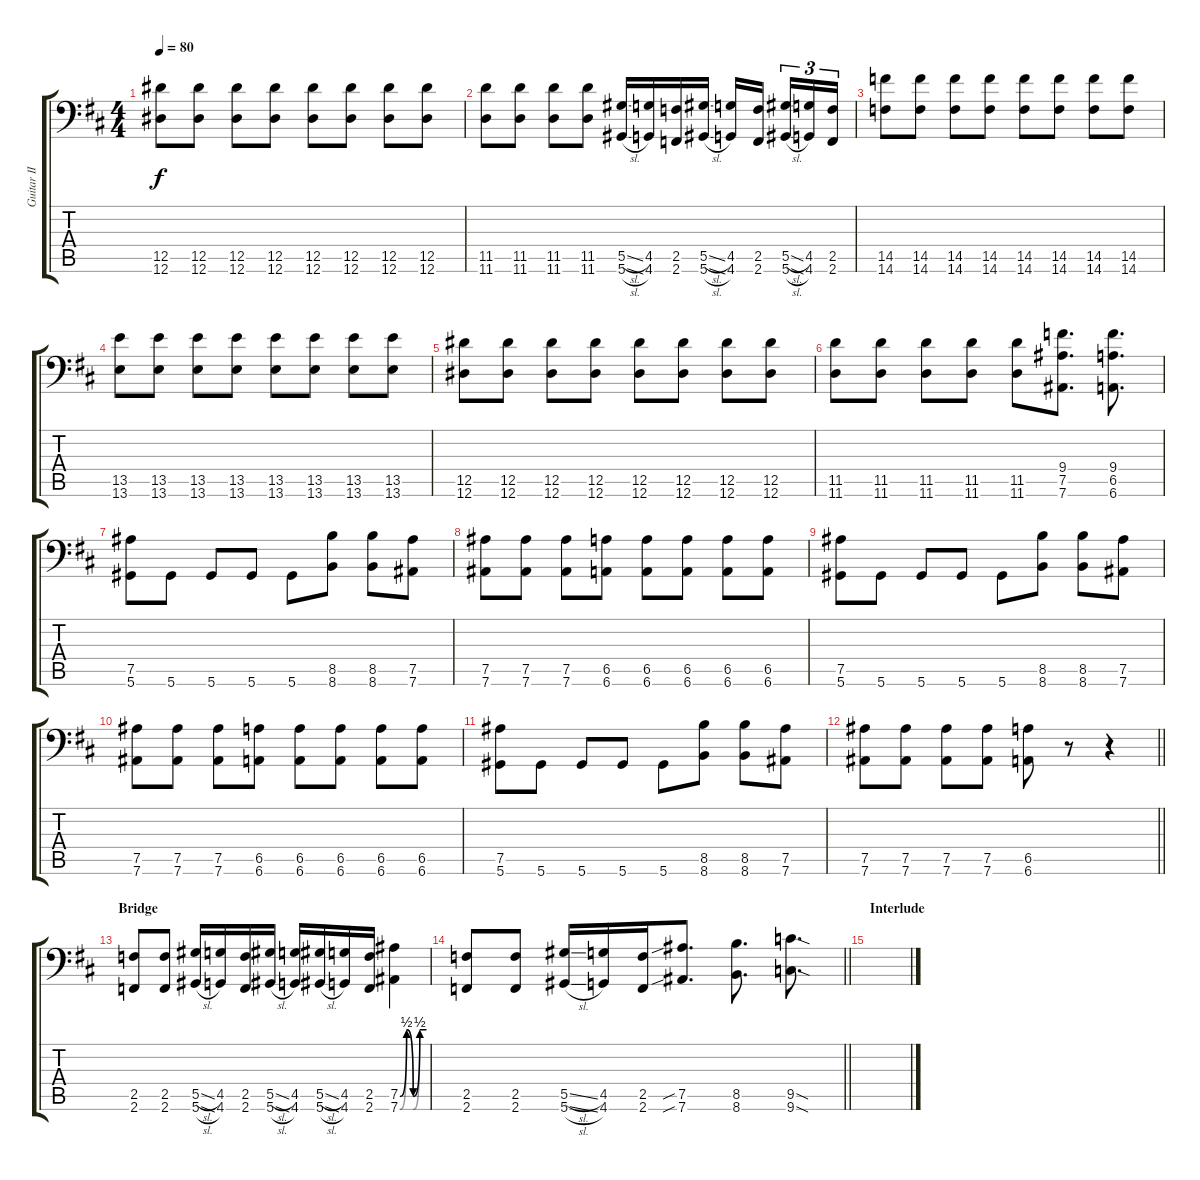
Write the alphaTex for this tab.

\track ("Guitar II" "Guitar II") {instrument distortionguitar}
\staff {score tabs}
\tuning (Bb3 F3 Db3 Ab2 Eb2 Eb1) {hide}
\ts (4 4)
\tempo 80
\clef f4
\ks d
(12.5 12.6).8{dy f} (12.5 12.6).8 (12.5 12.6).8 (12.5 12.6).8 (12.5 12.6).8 (12.5 12.6).8 (12.5 12.6).8 (12.5 12.6).8 |
(11.5 11.6).8 (11.5 11.6).8 (11.5 11.6).8 (11.5 11.6).8 (5.5{sl} 5.6{sl}).16 (4.5 4.6).16 (2.5 2.6).16 (5.5{sl} 5.6{sl}).16 (4.5 4.6).16 (2.5 2.6).16{beam splitsecondary} (5.5{sl} 5.6{sl}).16{tu (3 2)} (4.5 4.6).16{tu (3 2)} (2.5 2.6).16{tu (3 2)} |
(14.5 14.6).8 (14.5 14.6).8 (14.5 14.6).8 (14.5 14.6).8 (14.5 14.6).8 (14.5 14.6).8 (14.5 14.6).8 (14.5 14.6).8 |
(13.5 13.6).8 (13.5 13.6).8 (13.5 13.6).8 (13.5 13.6).8 (13.5 13.6).8 (13.5 13.6).8 (13.5 13.6).8 (13.5 13.6).8 |
(12.5 12.6).8 (12.5 12.6).8 (12.5 12.6).8 (12.5 12.6).8 (12.5 12.6).8 (12.5 12.6).8 (12.5 12.6).8 (12.5 12.6).8 |
(11.5 11.6).8 (11.5 11.6).8 (11.5 11.6).8 (11.5 11.6).8 (11.5 11.6).8 (9.4 7.5 7.6).8{d} (9.4 6.5 6.6).8{d} |
(7.5 5.6).8 5.6.8 5.6.8 5.6.8 5.6.8 (8.5 8.6).8 (8.5 8.6).8 (7.5 7.6).8 |
(7.5 7.6).8 (7.5 7.6).8 (7.5 7.6).8 (6.5 6.6).8 (6.5 6.6).8 (6.5 6.6).8 (6.5 6.6).8 (6.5 6.6).8 |
(7.5 5.6).8 5.6.8 5.6.8 5.6.8 5.6.8 (8.5 8.6).8 (8.5 8.6).8 (7.5 7.6).8 |
(7.5 7.6).8 (7.5 7.6).8 (7.5 7.6).8 (6.5 6.6).8 (6.5 6.6).8 (6.5 6.6).8 (6.5 6.6).8 (6.5 6.6).8 |
(7.5 5.6).8 5.6.8 5.6.8 5.6.8 5.6.8 (8.5 8.6).8 (8.5 8.6).8 (7.5 7.6).8 |
\barLineRight lightlight
(7.5 7.6).8 (7.5 7.6).8 (7.5 7.6).8 (7.5 7.6).8 (6.5 6.6).8 r.8 r.4 |
\section ("" "Bridge")
(2.5 2.6).8 (2.5 2.6).8 (5.5{sl} 5.6{sl}).16 (4.5 4.6).16 (2.5 2.6).16 (5.5{sl} 5.6{sl}).16 (4.5 4.6).16 (5.5{sl} 5.6{sl}).16 (4.5 4.6).16 (2.5 2.6).16 (7.5{be (custom 0 0 15 2 30 0 45 2 60 2)} 7.6{be (custom 0 0 15 2 30 0 45 2 60 2)}).4 |
\barLineRight lightlight
(2.5 2.6).8 (2.5 2.6).8 (5.5{sl} 5.6{sl}).16 (4.5 4.6).16 (2.5 2.6).16 (7.5{sib} 7.6{sib}).8{d} (8.5 8.6).8{d} (9.5{sod} 9.6{sod}).8{d} |
\section ("" "Interlude")
